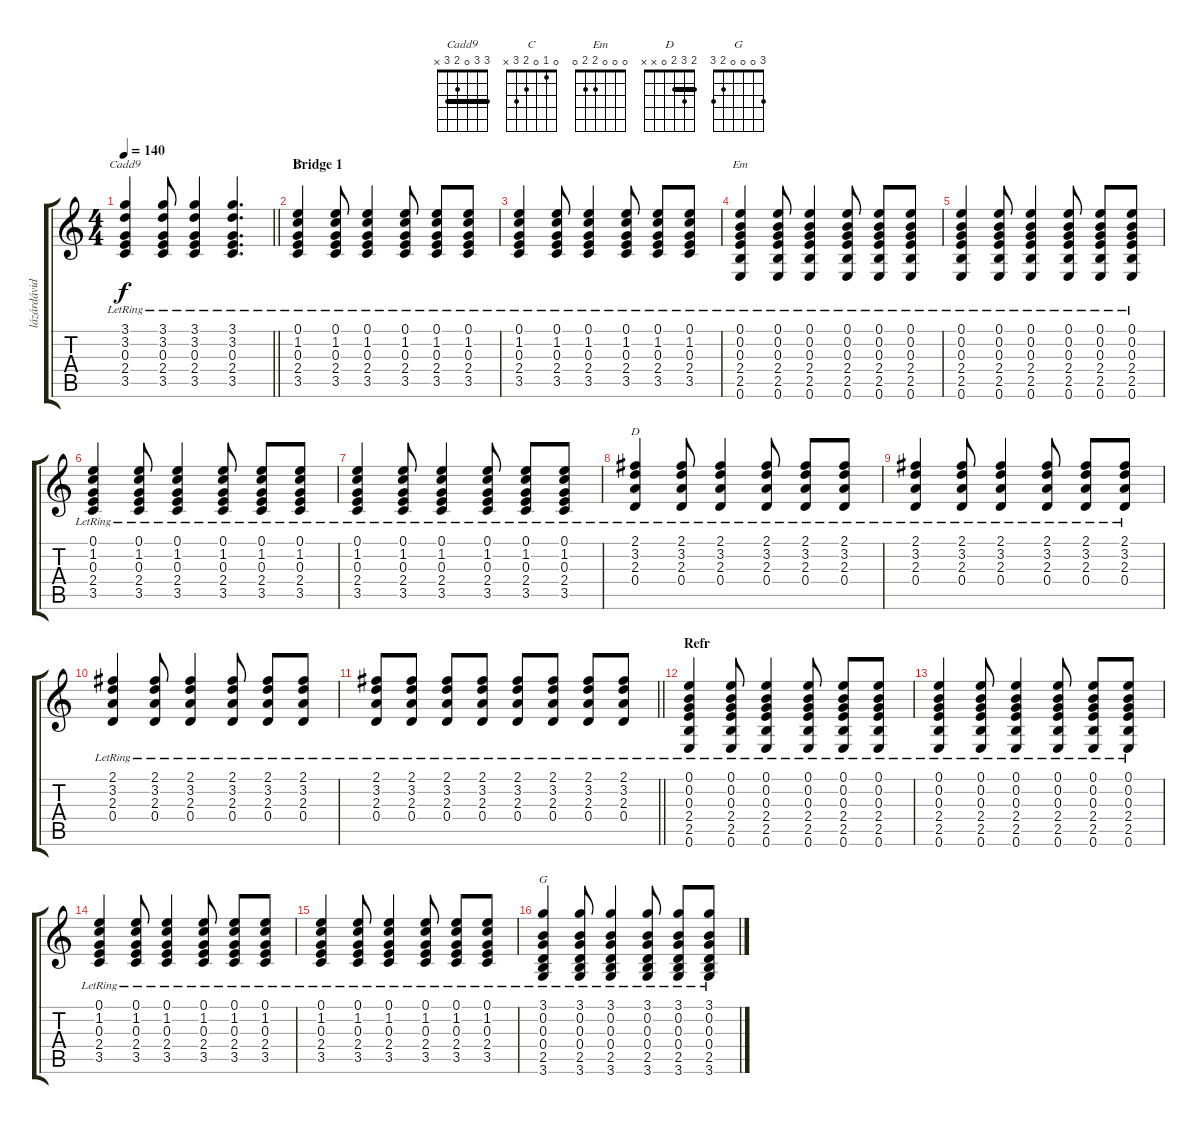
\track ("lázárdávid - Gitár 1" "lázárdávid") {instrument electricguitarclean}
\staff {score tabs}
\tuning (E4 B3 G3 D3 A2 E2) {hide}
\chord ("Cadd9" 3 3 0 2 3 x) {barre 3}
\chord ("C" 0 1 0 2 3 x)
\chord ("Em" 0 0 0 2 2 0)
\chord ("D" 2 3 2 0 x x) {barre 2}
\chord ("G" 3 0 0 0 2 3)
\ts (4 4)
\tempo 140
\clef g2
\barLineRight lightlight
\ks c
(3.1{lr} 3.2{lr} 0.3{lr} 2.4{lr} 3.5{lr}).4{ch "Cadd9" dy f} (3.1{lr} 3.2{lr} 0.3{lr} 2.4{lr} 3.5{lr}).8 (3.1{lr} 3.2{lr} 0.3{lr} 2.4{lr} 3.5{lr}).4 (3.1{lr} 3.2{lr} 0.3{lr} 2.4{lr} 3.5{lr}).4{d} |
\section ("" "Bridge 1")
(0.1{lr} 1.2{lr} 0.3{lr} 2.4{lr} 3.5{lr}).4{ch "C"} (0.1{lr} 1.2{lr} 0.3{lr} 2.4{lr} 3.5{lr}).8 (0.1{lr} 1.2{lr} 0.3{lr} 2.4{lr} 3.5{lr}).4 (0.1{lr} 1.2{lr} 0.3{lr} 2.4{lr} 3.5{lr}).8 (0.1{lr} 1.2{lr} 0.3{lr} 2.4{lr} 3.5{lr}).8 (0.1{lr} 1.2{lr} 0.3{lr} 2.4{lr} 3.5{lr}).8 |
(0.1{lr} 1.2{lr} 0.3{lr} 2.4{lr} 3.5{lr}).4 (0.1{lr} 1.2{lr} 0.3{lr} 2.4{lr} 3.5{lr}).8 (0.1{lr} 1.2{lr} 0.3{lr} 2.4{lr} 3.5{lr}).4 (0.1{lr} 1.2{lr} 0.3{lr} 2.4{lr} 3.5{lr}).8 (0.1{lr} 1.2{lr} 0.3{lr} 2.4{lr} 3.5{lr}).8 (0.1{lr} 1.2{lr} 0.3{lr} 2.4{lr} 3.5{lr}).8 |
(0.1{lr} 0.2{lr} 0.3{lr} 2.4{lr} 2.5{lr} 0.6{lr}).4{ch "Em"} (0.1{lr} 0.2{lr} 0.3{lr} 2.4{lr} 2.5{lr} 0.6{lr}).8 (0.1{lr} 0.2{lr} 0.3{lr} 2.4{lr} 2.5{lr} 0.6{lr}).4 (0.1{lr} 0.2{lr} 0.3{lr} 2.4{lr} 2.5{lr} 0.6{lr}).8 (0.1{lr} 0.2{lr} 0.3{lr} 2.4{lr} 2.5{lr} 0.6{lr}).8 (0.1{lr} 0.2{lr} 0.3{lr} 2.4{lr} 2.5{lr} 0.6{lr}).8 |
(0.1{lr} 0.2{lr} 0.3{lr} 2.4{lr} 2.5{lr} 0.6{lr}).4 (0.1{lr} 0.2{lr} 0.3{lr} 2.4{lr} 2.5{lr} 0.6{lr}).8 (0.1{lr} 0.2{lr} 0.3{lr} 2.4{lr} 2.5{lr} 0.6{lr}).4 (0.1{lr} 0.2{lr} 0.3{lr} 2.4{lr} 2.5{lr} 0.6{lr}).8 (0.1{lr} 0.2{lr} 0.3{lr} 2.4{lr} 2.5{lr} 0.6{lr}).8 (0.1{lr} 0.2{lr} 0.3{lr} 2.4{lr} 2.5{lr} 0.6{lr}).8 |
(0.1{lr} 1.2{lr} 0.3{lr} 2.4{lr} 3.5{lr}).4 (0.1{lr} 1.2{lr} 0.3{lr} 2.4{lr} 3.5{lr}).8 (0.1{lr} 1.2{lr} 0.3{lr} 2.4{lr} 3.5{lr}).4 (0.1{lr} 1.2{lr} 0.3{lr} 2.4{lr} 3.5{lr}).8 (0.1{lr} 1.2{lr} 0.3{lr} 2.4{lr} 3.5{lr}).8 (0.1{lr} 1.2{lr} 0.3{lr} 2.4{lr} 3.5{lr}).8 |
(0.1{lr} 1.2{lr} 0.3{lr} 2.4{lr} 3.5{lr}).4 (0.1{lr} 1.2{lr} 0.3{lr} 2.4{lr} 3.5{lr}).8 (0.1{lr} 1.2{lr} 0.3{lr} 2.4{lr} 3.5{lr}).4 (0.1{lr} 1.2{lr} 0.3{lr} 2.4{lr} 3.5{lr}).8 (0.1{lr} 1.2{lr} 0.3{lr} 2.4{lr} 3.5{lr}).8 (0.1{lr} 1.2{lr} 0.3{lr} 2.4{lr} 3.5{lr}).8 |
(2.1{lr} 3.2{lr} 2.3{lr} 0.4{lr}).4{ch "D"} (2.1{lr} 3.2{lr} 2.3{lr} 0.4{lr}).8 (2.1{lr} 3.2{lr} 2.3{lr} 0.4{lr}).4 (2.1{lr} 3.2{lr} 2.3{lr} 0.4{lr}).8 (2.1{lr} 3.2{lr} 2.3{lr} 0.4{lr}).8 (2.1{lr} 3.2{lr} 2.3{lr} 0.4{lr}).8 |
(2.1{lr} 3.2{lr} 2.3{lr} 0.4{lr}).4 (2.1{lr} 3.2{lr} 2.3{lr} 0.4{lr}).8 (2.1{lr} 3.2{lr} 2.3{lr} 0.4{lr}).4 (2.1{lr} 3.2{lr} 2.3{lr} 0.4{lr}).8 (2.1{lr} 3.2{lr} 2.3{lr} 0.4{lr}).8 (2.1{lr} 3.2{lr} 2.3{lr} 0.4{lr}).8 |
(2.1{lr} 3.2{lr} 2.3{lr} 0.4{lr}).4 (2.1{lr} 3.2{lr} 2.3{lr} 0.4{lr}).8 (2.1{lr} 3.2{lr} 2.3{lr} 0.4{lr}).4 (2.1{lr} 3.2{lr} 2.3{lr} 0.4{lr}).8 (2.1{lr} 3.2{lr} 2.3{lr} 0.4{lr}).8 (2.1{lr} 3.2{lr} 2.3{lr} 0.4{lr}).8 |
\barLineRight lightlight
(2.1{lr} 3.2{lr} 2.3{lr} 0.4{lr}).8 (2.1{lr} 3.2{lr} 2.3{lr} 0.4{lr}).8 (2.1{lr} 3.2{lr} 2.3{lr} 0.4{lr}).8 (2.1{lr} 3.2{lr} 2.3{lr} 0.4{lr}).8 (2.1{lr} 3.2{lr} 2.3{lr} 0.4{lr}).8 (2.1{lr} 3.2{lr} 2.3{lr} 0.4{lr}).8 (2.1{lr} 3.2{lr} 2.3{lr} 0.4{lr}).8 (2.1{lr} 3.2{lr} 2.3{lr} 0.4{lr}).8 |
\section ("" "Refr")
(0.1{lr} 0.2{lr} 0.3{lr} 2.4{lr} 2.5{lr} 0.6{lr}).4 (0.1{lr} 0.2{lr} 0.3{lr} 2.4{lr} 2.5{lr} 0.6{lr}).8 (0.1{lr} 0.2{lr} 0.3{lr} 2.4{lr} 2.5{lr} 0.6{lr}).4 (0.1{lr} 0.2{lr} 0.3{lr} 2.4{lr} 2.5{lr} 0.6{lr}).8 (0.1{lr} 0.2{lr} 0.3{lr} 2.4{lr} 2.5{lr} 0.6{lr}).8 (0.1{lr} 0.2{lr} 0.3{lr} 2.4{lr} 2.5{lr} 0.6{lr}).8 |
(0.1{lr} 0.2{lr} 0.3{lr} 2.4{lr} 2.5{lr} 0.6{lr}).4 (0.1{lr} 0.2{lr} 0.3{lr} 2.4{lr} 2.5{lr} 0.6{lr}).8 (0.1{lr} 0.2{lr} 0.3{lr} 2.4{lr} 2.5{lr} 0.6{lr}).4 (0.1{lr} 0.2{lr} 0.3{lr} 2.4{lr} 2.5{lr} 0.6{lr}).8 (0.1{lr} 0.2{lr} 0.3{lr} 2.4{lr} 2.5{lr} 0.6{lr}).8 (0.1{lr} 0.2{lr} 0.3{lr} 2.4{lr} 2.5{lr} 0.6{lr}).8 |
(0.1{lr} 1.2{lr} 0.3{lr} 2.4{lr} 3.5{lr}).4 (0.1{lr} 1.2{lr} 0.3{lr} 2.4{lr} 3.5{lr}).8 (0.1{lr} 1.2{lr} 0.3{lr} 2.4{lr} 3.5{lr}).4 (0.1{lr} 1.2{lr} 0.3{lr} 2.4{lr} 3.5{lr}).8 (0.1{lr} 1.2{lr} 0.3{lr} 2.4{lr} 3.5{lr}).8 (0.1{lr} 1.2{lr} 0.3{lr} 2.4{lr} 3.5{lr}).8 |
(0.1{lr} 1.2{lr} 0.3{lr} 2.4{lr} 3.5{lr}).4 (0.1{lr} 1.2{lr} 0.3{lr} 2.4{lr} 3.5{lr}).8 (0.1{lr} 1.2{lr} 0.3{lr} 2.4{lr} 3.5{lr}).4 (0.1{lr} 1.2{lr} 0.3{lr} 2.4{lr} 3.5{lr}).8 (0.1{lr} 1.2{lr} 0.3{lr} 2.4{lr} 3.5{lr}).8 (0.1{lr} 1.2{lr} 0.3{lr} 2.4{lr} 3.5{lr}).8 |
(3.1{lr} 0.2{lr} 0.3{lr} 0.4{lr} 2.5{lr} 3.6{lr}).4{ch "G"} (3.1{lr} 0.2{lr} 0.3{lr} 0.4{lr} 2.5{lr} 3.6{lr}).8 (3.1{lr} 0.2{lr} 0.3{lr} 0.4{lr} 2.5{lr} 3.6{lr}).4 (3.1{lr} 0.2{lr} 0.3{lr} 0.4{lr} 2.5{lr} 3.6{lr}).8 (3.1{lr} 0.2{lr} 0.3{lr} 0.4{lr} 2.5{lr} 3.6{lr}).8 (3.1{lr} 0.2{lr} 0.3{lr} 0.4{lr} 2.5{lr} 3.6{lr}).8
